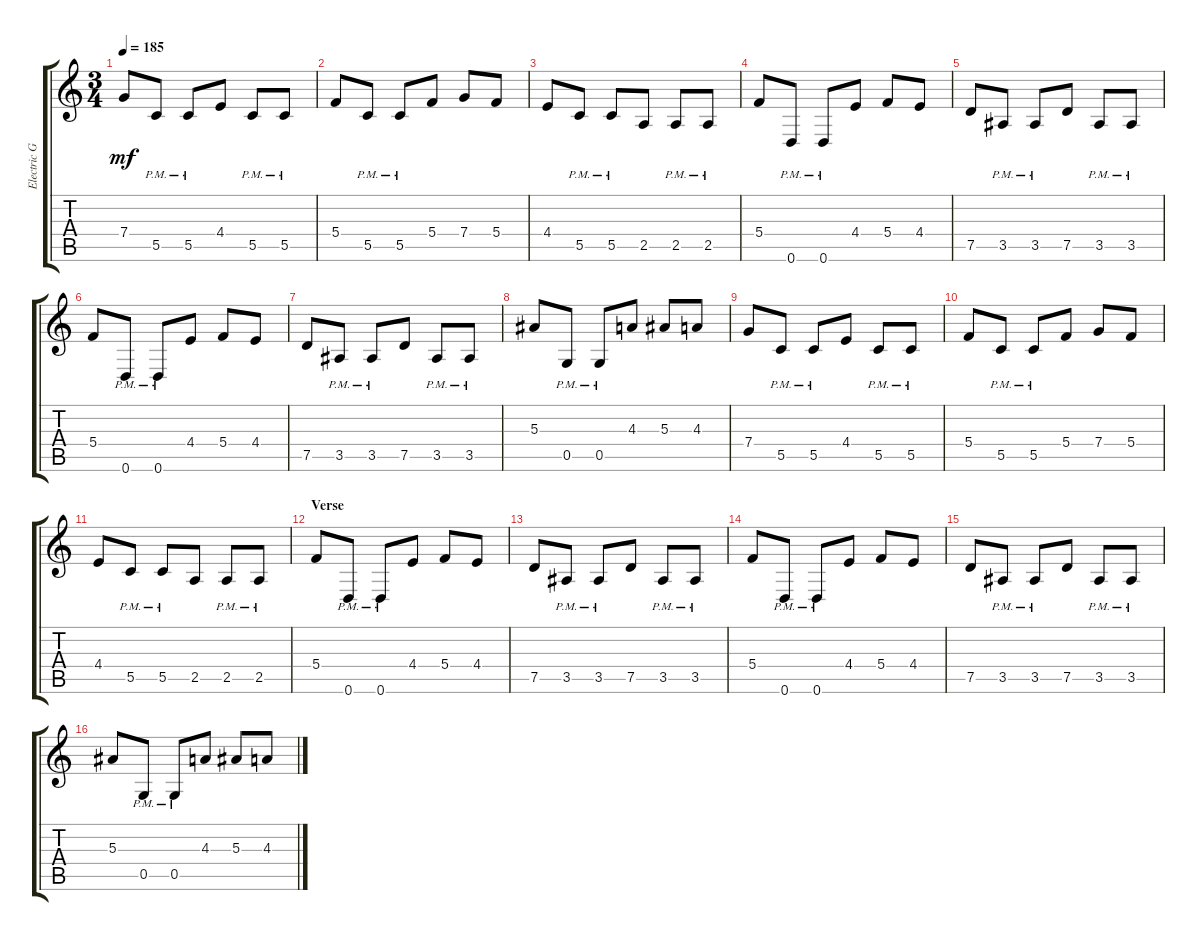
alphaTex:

\track ("Electric Guitar" "Electric G") {instrument distortionguitar}
\staff {score tabs}
\tuning (D4 A3 F3 C3 G2 D2) {hide}
\ts (3 4)
\tempo 185
\clef g2
\ks c
7.4.8{dy mf} 5.5{pm}.8 5.5{pm}.8 4.4.8 5.5{pm}.8 5.5{pm}.8 |
5.4.8 5.5{pm}.8 5.5{pm}.8 5.4.8 7.4.8 5.4.8 |
4.4.8 5.5{pm}.8 5.5{pm}.8 2.5.8 2.5{pm}.8 2.5{pm}.8 |
5.4.8 0.6{pm}.8 0.6{pm}.8 4.4.8 5.4.8 4.4.8 |
7.5.8 3.5{pm}.8 3.5{pm}.8 7.5.8 3.5{pm}.8 3.5{pm}.8 |
5.4.8 0.6{pm}.8 0.6{pm}.8 4.4.8 5.4.8 4.4.8 |
7.5.8 3.5{pm}.8 3.5{pm}.8 7.5.8 3.5{pm}.8 3.5{pm}.8 |
5.3.8 0.5{pm}.8 0.5{pm}.8 4.3.8 5.3.8 4.3.8 |
7.4.8 5.5{pm}.8 5.5{pm}.8 4.4.8 5.5{pm}.8 5.5{pm}.8 |
5.4.8 5.5{pm}.8 5.5{pm}.8 5.4.8 7.4.8 5.4.8 |
4.4.8 5.5{pm}.8 5.5{pm}.8 2.5.8 2.5{pm}.8 2.5{pm}.8 |
\section ("" "Verse")
5.4.8 0.6{pm}.8 0.6{pm}.8 4.4.8 5.4.8 4.4.8 |
7.5.8 3.5{pm}.8 3.5{pm}.8 7.5.8 3.5{pm}.8 3.5{pm}.8 |
5.4.8 0.6{pm}.8 0.6{pm}.8 4.4.8 5.4.8 4.4.8 |
7.5.8 3.5{pm}.8 3.5{pm}.8 7.5.8 3.5{pm}.8 3.5{pm}.8 |
5.3.8 0.5{pm}.8 0.5{pm}.8 4.3.8 5.3.8 4.3.8
